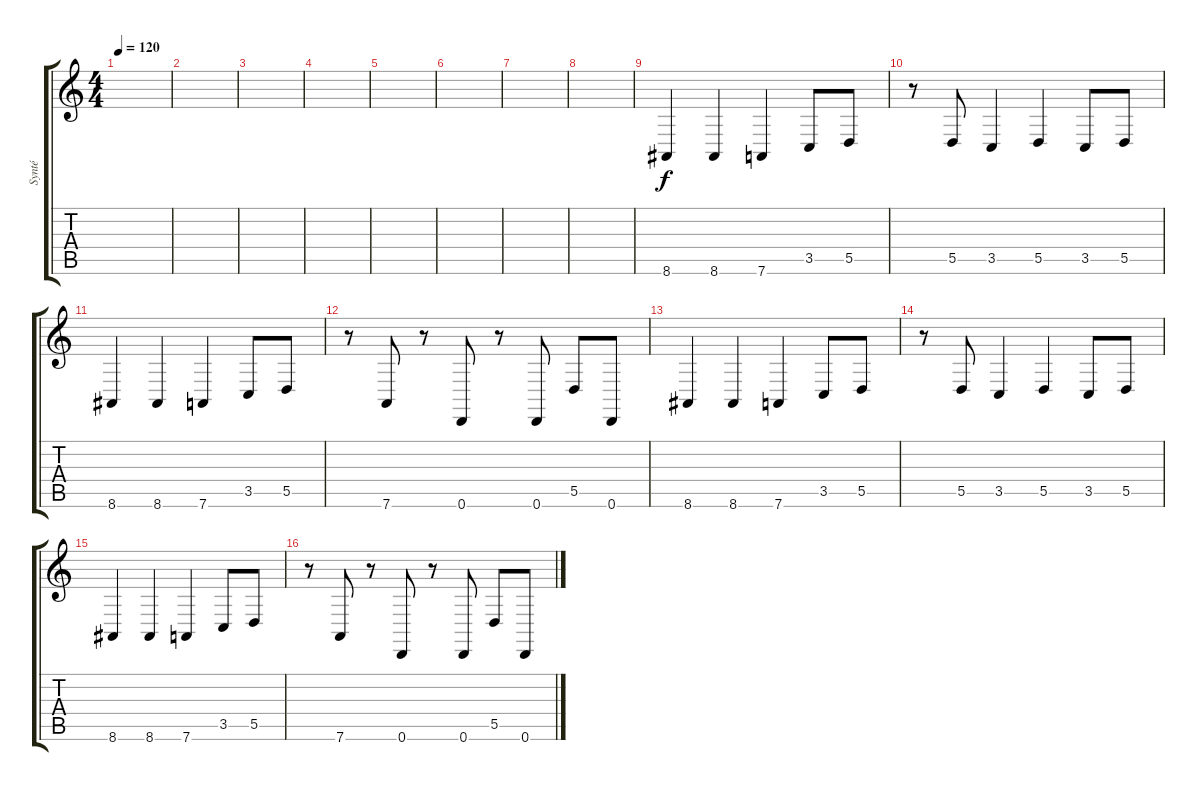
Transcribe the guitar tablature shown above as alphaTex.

\track ("Synté" "Synté") {instrument lead2sawtooth}
\staff {score tabs}
\tuning (E4 B3 G3 D3 A2 D2) {hide}
\ts (4 4)
\tempo 120
\clef g2
\ks c
|
|
|
|
|
|
|
|
8.6.4 8.6.4 7.6.4 3.5.8 5.5.8 |
r.8 5.5.8 3.5.4 5.5.4 3.5.8 5.5.8 |
8.6.4 8.6.4 7.6.4 3.5.8 5.5.8 |
r.8 7.6.8 r.8 0.6.8 r.8 0.6.8 5.5.8 0.6.8 |
8.6.4 8.6.4 7.6.4 3.5.8 5.5.8 |
r.8 5.5.8 3.5.4 5.5.4 3.5.8 5.5.8 |
8.6.4 8.6.4 7.6.4 3.5.8 5.5.8 |
r.8 7.6.8 r.8 0.6.8 r.8 0.6.8 5.5.8 0.6.8
